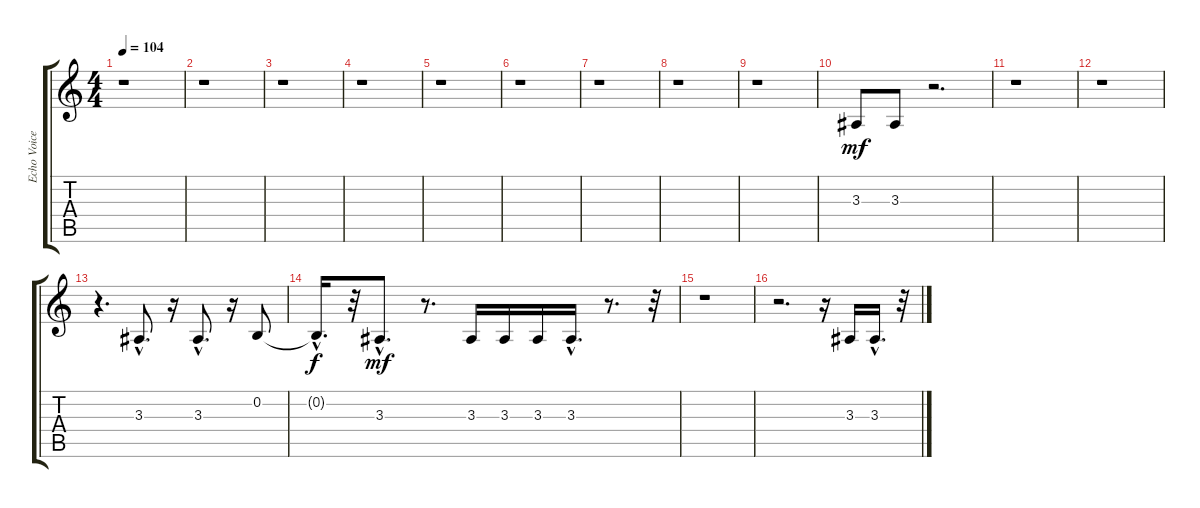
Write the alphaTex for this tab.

\track ("Echo Voice" "Echo Voice") {instrument altosax}
\staff {score tabs}
\tuning (E4 B3 G3 D3 A2 E2) {hide}
\ts (4 4)
\tempo 104
\clef g2
\ks c
r.1{dy mf instrument altosax} |
r.1 |
r.1 |
r.1 |
r.1 |
r.1 |
r.1 |
r.1 |
r.1 |
3.3.8 3.3.8 r.2{d} |
r.1 |
r.1 |
r.4{d} 3.3{hac}.8{d} r.16 3.3{hac}.8{d} r.16 0.2.8 |
0.2{hac t}.16{d dy f} r.32 3.3{hac}.8{d dy mf} r.8{d} 3.3.16 3.3.16 3.3.16 3.3{hac}.16{d} r.8{d} r.32 |
r.1 |
r.2{d} r.16 3.3.16 3.3{hac}.16{d} r.32
